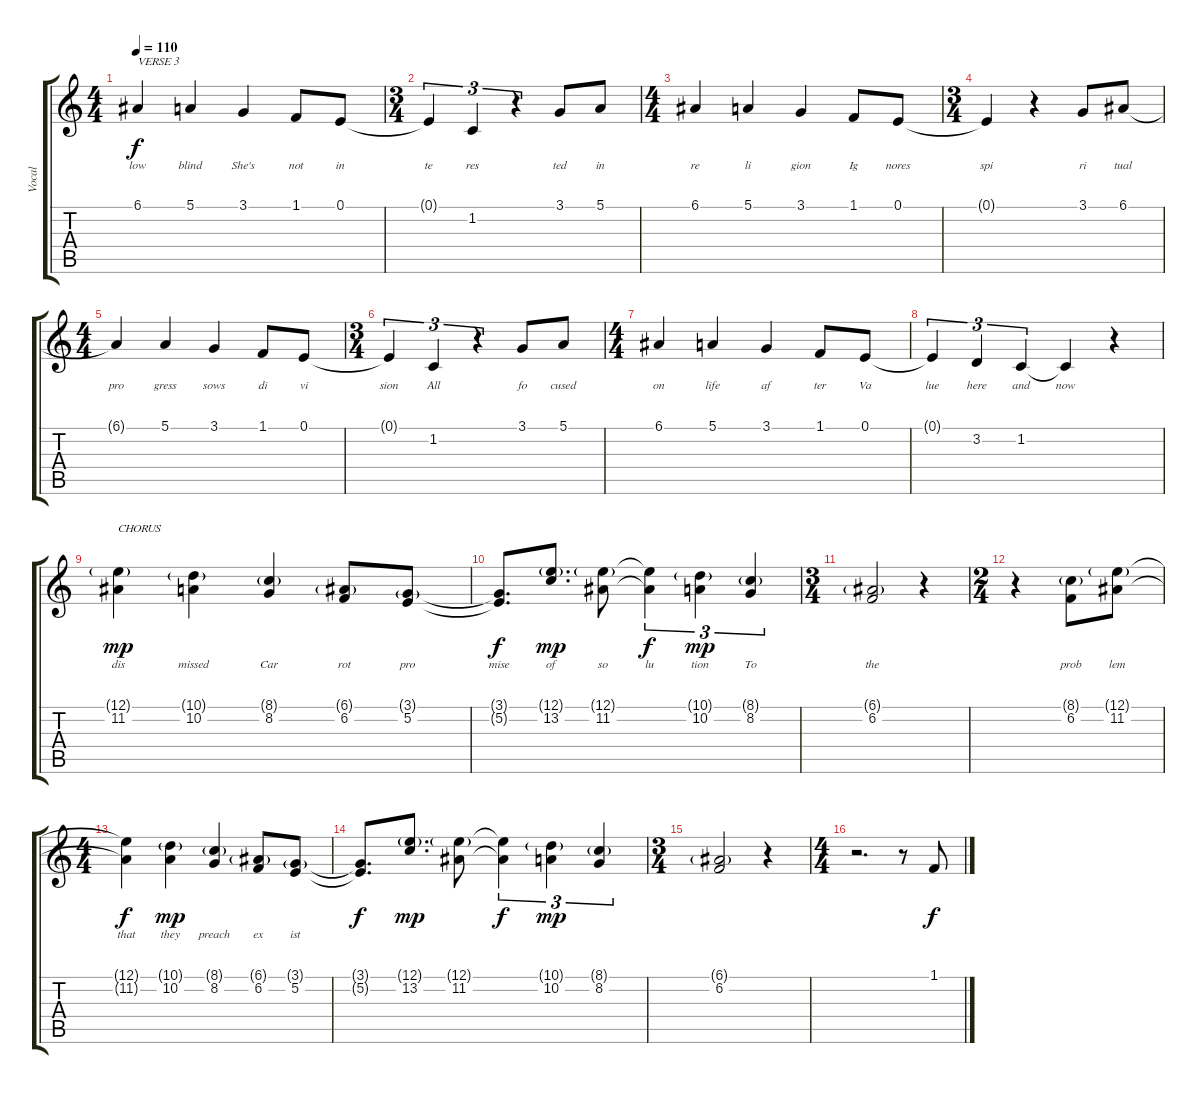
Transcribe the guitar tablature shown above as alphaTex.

\track ("Vocal" "Vocal") {instrument acousticgrandpiano}
\staff {score tabs}
\tuning (E4 B3 G3 D3 A2 E2) {hide}
\ts (4 4)
\tempo 110
\clef g2
\ks c
6.1.4{txt "VERSE 3" lyrics (0 "low") lyrics (1 "") lyrics (2 "") lyrics (3 "") lyrics (4 "") dy f} 5.1.4{lyrics (0 "blind") lyrics (1 "") lyrics (2 "") lyrics (3 "") lyrics (4 "")} 3.1.4{lyrics (0 "She's") lyrics (1 "") lyrics (2 "") lyrics (3 "") lyrics (4 "")} 1.1.8{lyrics (0 "not") lyrics (1 "") lyrics (2 "") lyrics (3 "") lyrics (4 "")} 0.1.8{lyrics (0 "in") lyrics (1 "") lyrics (2 "") lyrics (3 "") lyrics (4 "")} |
\ts (3 4)
0.1{t}.4{tu (3 2) lyrics (0 "te") lyrics (1 "") lyrics (2 "") lyrics (3 "") lyrics (4 "")} 1.2.4{tu (3 2) lyrics (0 "res") lyrics (1 "") lyrics (2 "") lyrics (3 "") lyrics (4 "")} r.4{tu (3 2)} 3.1.8{lyrics (0 "ted") lyrics (1 "") lyrics (2 "") lyrics (3 "") lyrics (4 "")} 5.1.8{lyrics (0 "in") lyrics (1 "") lyrics (2 "") lyrics (3 "") lyrics (4 "")} |
\ts (4 4)
6.1.4{lyrics (0 "re") lyrics (1 "") lyrics (2 "") lyrics (3 "") lyrics (4 "")} 5.1.4{lyrics (0 "li") lyrics (1 "") lyrics (2 "") lyrics (3 "") lyrics (4 "")} 3.1.4{lyrics (0 "gion") lyrics (1 "") lyrics (2 "") lyrics (3 "") lyrics (4 "")} 1.1.8{lyrics (0 "Ig") lyrics (1 "") lyrics (2 "") lyrics (3 "") lyrics (4 "")} 0.1.8{lyrics (0 "nores") lyrics (1 "") lyrics (2 "") lyrics (3 "") lyrics (4 "")} |
\ts (3 4)
0.1{t}.4{lyrics (0 "spi") lyrics (1 "") lyrics (2 "") lyrics (3 "") lyrics (4 "")} r.4 3.1.8{lyrics (0 "ri") lyrics (1 "") lyrics (2 "") lyrics (3 "") lyrics (4 "")} 6.1.8{lyrics (0 "tual") lyrics (1 "") lyrics (2 "") lyrics (3 "") lyrics (4 "")} |
\ts (4 4)
6.1{t}.4{lyrics (0 "pro") lyrics (1 "") lyrics (2 "") lyrics (3 "") lyrics (4 "")} 5.1.4{lyrics (0 "gress") lyrics (1 "") lyrics (2 "") lyrics (3 "") lyrics (4 "")} 3.1.4{lyrics (0 "sows") lyrics (1 "") lyrics (2 "") lyrics (3 "") lyrics (4 "")} 1.1.8{lyrics (0 "di") lyrics (1 "") lyrics (2 "") lyrics (3 "") lyrics (4 "")} 0.1.8{lyrics (0 "vi") lyrics (1 "") lyrics (2 "") lyrics (3 "") lyrics (4 "")} |
\ts (3 4)
0.1{t}.4{tu (3 2) lyrics (0 "sion") lyrics (1 "") lyrics (2 "") lyrics (3 "") lyrics (4 "")} 1.2.4{tu (3 2) lyrics (0 "All") lyrics (1 "") lyrics (2 "") lyrics (3 "") lyrics (4 "")} r.4{tu (3 2)} 3.1.8{lyrics (0 "fo") lyrics (1 "") lyrics (2 "") lyrics (3 "") lyrics (4 "")} 5.1.8{lyrics (0 "cused") lyrics (1 "") lyrics (2 "") lyrics (3 "") lyrics (4 "")} |
\ts (4 4)
6.1.4{lyrics (0 "on") lyrics (1 "") lyrics (2 "") lyrics (3 "") lyrics (4 "")} 5.1.4{lyrics (0 "life") lyrics (1 "") lyrics (2 "") lyrics (3 "") lyrics (4 "")} 3.1.4{lyrics (0 "af") lyrics (1 "") lyrics (2 "") lyrics (3 "") lyrics (4 "")} 1.1.8{lyrics (0 "ter") lyrics (1 "") lyrics (2 "") lyrics (3 "") lyrics (4 "")} 0.1.8{lyrics (0 "Va") lyrics (1 "") lyrics (2 "") lyrics (3 "") lyrics (4 "")} |
0.1{t}.4{tu (3 2) lyrics (0 "lue") lyrics (1 "") lyrics (2 "") lyrics (3 "") lyrics (4 "")} 3.2.4{tu (3 2) lyrics (0 "here") lyrics (1 "") lyrics (2 "") lyrics (3 "") lyrics (4 "")} 1.2.4{tu (3 2) lyrics (0 "and") lyrics (1 "") lyrics (2 "") lyrics (3 "") lyrics (4 "")} 1.2{t}.4{lyrics (0 "now") lyrics (1 "") lyrics (2 "") lyrics (3 "") lyrics (4 "")} r.4 |
(12.1{g} 11.2).4{txt "CHORUS" lyrics (0 "dis") lyrics (1 "") lyrics (2 "") lyrics (3 "") lyrics (4 "") dy mp} (10.1{g} 10.2).4{lyrics (0 "missed") lyrics (1 "") lyrics (2 "") lyrics (3 "") lyrics (4 "")} (8.1{g} 8.2).4{lyrics (0 "Car") lyrics (1 "") lyrics (2 "") lyrics (3 "") lyrics (4 "")} (6.1{g} 6.2).8{lyrics (0 "rot") lyrics (1 "") lyrics (2 "") lyrics (3 "") lyrics (4 "")} (3.1{g} 5.2).8{lyrics (0 "pro") lyrics (1 "") lyrics (2 "") lyrics (3 "") lyrics (4 "")} |
(3.1{t} 5.2{t}).8{d lyrics (0 "mise") lyrics (1 "") lyrics (2 "") lyrics (3 "") lyrics (4 "") dy f} (12.1{g} 13.2).8{d lyrics (0 "of") lyrics (1 "") lyrics (2 "") lyrics (3 "") lyrics (4 "") dy mp} (12.1{g} 11.2).8{lyrics (0 "so") lyrics (1 "") lyrics (2 "") lyrics (3 "") lyrics (4 "")} (12.1{t} 11.2{t}).4{tu (3 2) lyrics (0 "lu") lyrics (1 "") lyrics (2 "") lyrics (3 "") lyrics (4 "") dy f} (10.1{g} 10.2).4{tu (3 2) lyrics (0 "tion") lyrics (1 "") lyrics (2 "") lyrics (3 "") lyrics (4 "") dy mp} (8.1{g} 8.2).4{tu (3 2) lyrics (0 "To") lyrics (1 "") lyrics (2 "") lyrics (3 "") lyrics (4 "")} |
\ts (3 4)
(6.1{g} 6.2).2{lyrics (0 "the") lyrics (1 "") lyrics (2 "") lyrics (3 "") lyrics (4 "")} r.4 |
\ts (2 4)
r.4 (8.1{g} 6.2).8{lyrics (0 "prob") lyrics (1 "") lyrics (2 "") lyrics (3 "") lyrics (4 "")} (12.1{g} 11.2).8{lyrics (0 "lem") lyrics (1 "") lyrics (2 "") lyrics (3 "") lyrics (4 "")} |
\ts (4 4)
(12.1{t} 11.2{t}).4{lyrics (0 "that") lyrics (1 "") lyrics (2 "") lyrics (3 "") lyrics (4 "") dy f} (10.1{g} 10.2).4{lyrics (0 "they") lyrics (1 "") lyrics (2 "") lyrics (3 "") lyrics (4 "") dy mp} (8.1{g} 8.2).4{lyrics (0 "preach") lyrics (1 "") lyrics (2 "") lyrics (3 "") lyrics (4 "")} (6.1{g} 6.2).8{lyrics (0 "ex") lyrics (1 "") lyrics (2 "") lyrics (3 "") lyrics (4 "")} (3.1{g} 5.2).8{lyrics (0 "ist") lyrics (1 "") lyrics (2 "") lyrics (3 "") lyrics (4 "")} |
(3.1{t} 5.2{t}).8{d dy f} (12.1{g} 13.2).8{d dy mp} (12.1{g} 11.2).8 (12.1{t} 11.2{t}).4{tu (3 2) dy f} (10.1{g} 10.2).4{tu (3 2) dy mp} (8.1{g} 8.2).4{tu (3 2)} |
\ts (3 4)
(6.1{g} 6.2).2 r.4 |
\ts (4 4)
r.2{d} r.8 1.1.8{dy f}
